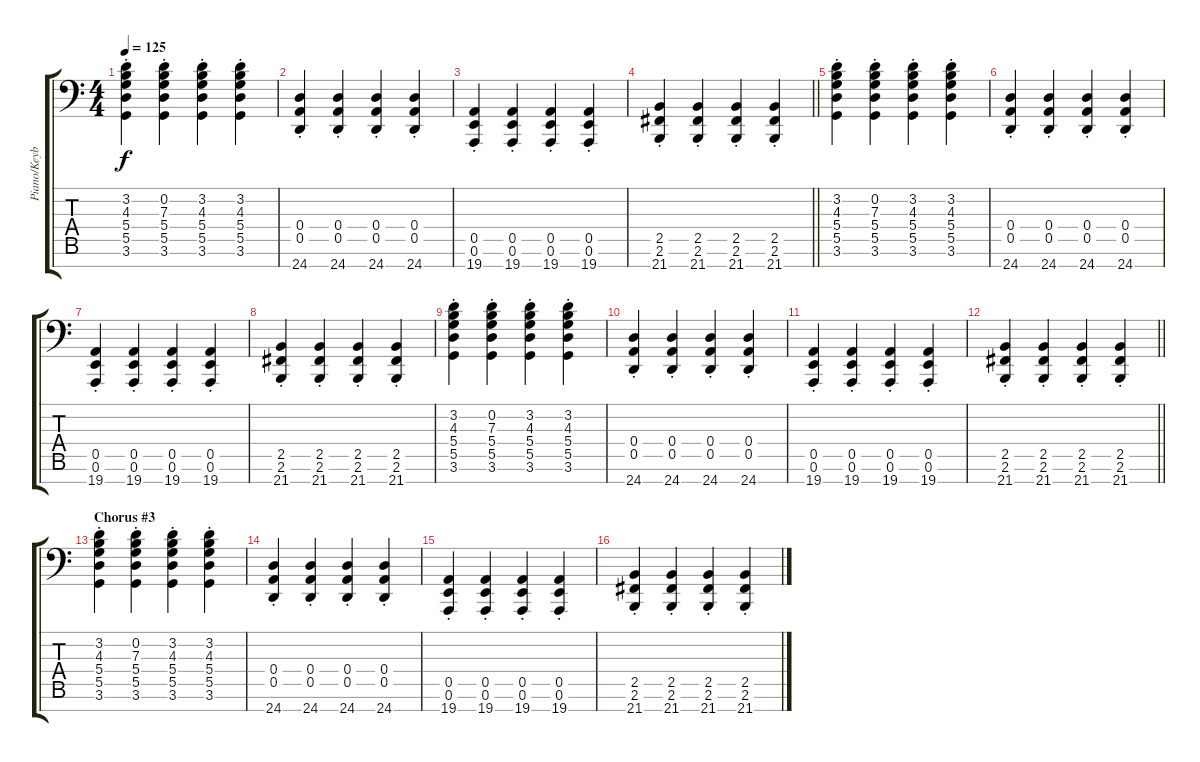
\track ("Piano/Keyboard" "Piano/Keyb") {instrument trumpet}
\staff {score tabs}
\tuning (E4 B3 G3 D3 A2 E2 D0) {hide}
\ts (4 4)
\tempo 125
\clef f4
\ks c
(3.2{st} 4.3{st} 5.4{st} 5.5{st} 3.6{st}).4{dy f} (0.2{st} 7.3{st} 5.4{st} 5.5{st} 3.6{st}).4 (3.2{st} 4.3{st} 5.4{st} 5.5{st} 3.6{st}).4 (3.2{st} 4.3{st} 5.4{st} 5.5{st} 3.6{st}).4 |
(0.4{st} 0.5{st} 24.7{st}).4 (0.4{st} 0.5{st} 24.7{st}).4 (0.4{st} 0.5{st} 24.7{st}).4 (0.4{st} 0.5{st} 24.7{st}).4 |
(0.5{st} 0.6{st} 19.7{st}).4 (0.5{st} 0.6{st} 19.7{st}).4 (0.5{st} 0.6{st} 19.7{st}).4 (0.5{st} 0.6{st} 19.7{st}).4 |
\barLineRight lightlight
(2.5{st} 2.6{st} 21.7{st}).4 (2.5{st} 2.6{st} 21.7{st}).4 (2.5{st} 2.6{st} 21.7{st}).4 (2.5{st} 2.6{st} 21.7{st}).4 |
(3.2{st} 4.3{st} 5.4{st} 5.5{st} 3.6{st}).4 (0.2{st} 7.3{st} 5.4{st} 5.5{st} 3.6{st}).4 (3.2{st} 4.3{st} 5.4{st} 5.5{st} 3.6{st}).4 (3.2{st} 4.3{st} 5.4{st} 5.5{st} 3.6{st}).4 |
(0.4{st} 0.5{st} 24.7{st}).4 (0.4{st} 0.5{st} 24.7{st}).4 (0.4{st} 0.5{st} 24.7{st}).4 (0.4{st} 0.5{st} 24.7{st}).4 |
(0.5{st} 0.6{st} 19.7{st}).4 (0.5{st} 0.6{st} 19.7{st}).4 (0.5{st} 0.6{st} 19.7{st}).4 (0.5{st} 0.6{st} 19.7{st}).4 |
(2.5{st} 2.6{st} 21.7{st}).4 (2.5{st} 2.6{st} 21.7{st}).4 (2.5{st} 2.6{st} 21.7{st}).4 (2.5{st} 2.6{st} 21.7{st}).4 |
(3.2{st} 4.3{st} 5.4{st} 5.5{st} 3.6{st}).4 (0.2{st} 7.3{st} 5.4{st} 5.5{st} 3.6{st}).4 (3.2{st} 4.3{st} 5.4{st} 5.5{st} 3.6{st}).4 (3.2{st} 4.3{st} 5.4{st} 5.5{st} 3.6{st}).4 |
(0.4{st} 0.5{st} 24.7{st}).4 (0.4{st} 0.5{st} 24.7{st}).4 (0.4{st} 0.5{st} 24.7{st}).4 (0.4{st} 0.5{st} 24.7{st}).4 |
(0.5{st} 0.6{st} 19.7{st}).4 (0.5{st} 0.6{st} 19.7{st}).4 (0.5{st} 0.6{st} 19.7{st}).4 (0.5{st} 0.6{st} 19.7{st}).4 |
\barLineRight lightlight
(2.5{st} 2.6{st} 21.7{st}).4 (2.5{st} 2.6{st} 21.7{st}).4 (2.5{st} 2.6{st} 21.7{st}).4 (2.5{st} 2.6{st} 21.7{st}).4 |
\section ("" "Chorus #3")
(3.2{st} 4.3{st} 5.4{st} 5.5{st} 3.6{st}).4 (0.2{st} 7.3{st} 5.4{st} 5.5{st} 3.6{st}).4 (3.2{st} 4.3{st} 5.4{st} 5.5{st} 3.6{st}).4 (3.2{st} 4.3{st} 5.4{st} 5.5{st} 3.6{st}).4 |
(0.4{st} 0.5{st} 24.7{st}).4 (0.4{st} 0.5{st} 24.7{st}).4 (0.4{st} 0.5{st} 24.7{st}).4 (0.4{st} 0.5{st} 24.7{st}).4 |
(0.5{st} 0.6{st} 19.7{st}).4 (0.5{st} 0.6{st} 19.7{st}).4 (0.5{st} 0.6{st} 19.7{st}).4 (0.5{st} 0.6{st} 19.7{st}).4 |
(2.5{st} 2.6{st} 21.7{st}).4 (2.5{st} 2.6{st} 21.7{st}).4 (2.5{st} 2.6{st} 21.7{st}).4 (2.5{st} 2.6{st} 21.7{st}).4
